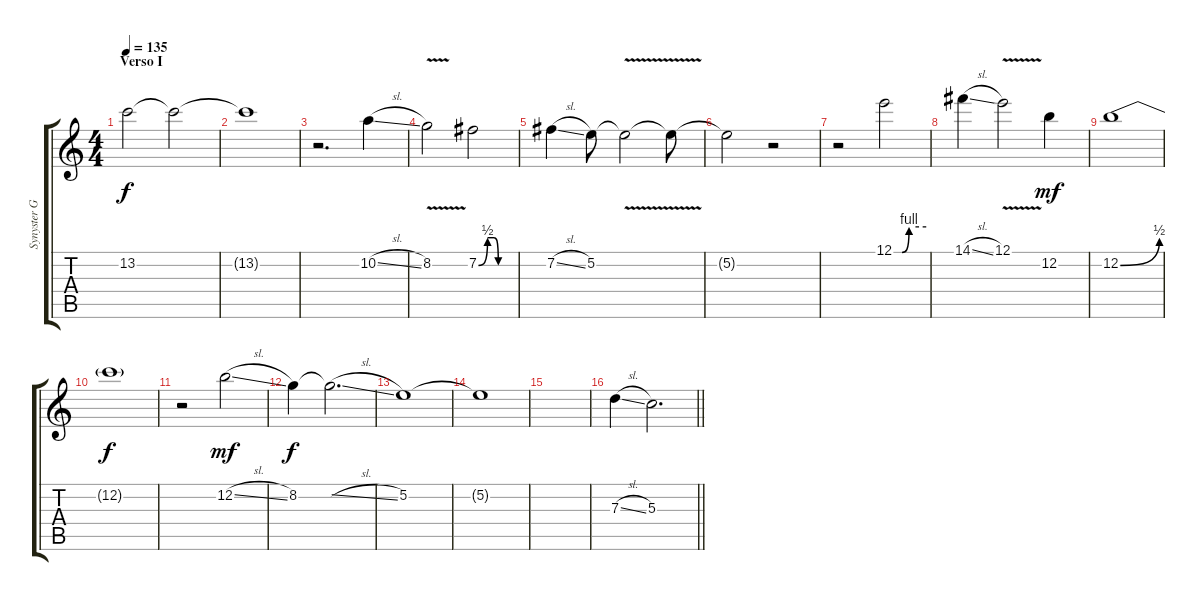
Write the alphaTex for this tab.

\track ("Synyster Gates" "Synyster G") {instrument overdrivenguitar}
\staff {score tabs}
\tuning (E4 B3 G3 D3 A2 D2) {hide}
\ts (4 4)
\section ("" "Verso I")
\tempo 135
\clef g2
\ks c
13.2.2{dy f} 13.2{t}.2 |
13.2{t}.1{volume 4} |
r.2{d} 10.2{sl}.4{volume 14} |
8.2{v}.2 7.2{be (custom 0 0 15 2 26 2 33 0 60 0)}.2 |
7.2{sl}.4 5.2.8 5.2{v t}.2 5.2{t}.8 |
5.2{t}.2 r.2 |
r.2 12.1{be (custom 0 0 15 0 28 4 60 4)}.2 |
14.1{sl}.4 12.1{v}.2 12.2.4{dy mf} |
12.2{be (bend 0 0 60 2)}.1 |
12.2{t}.1{dy f volume 7} |
r.2 12.2{sl}.2{dy mf volume 14} |
8.2.4{dy f volume 0} 8.2{sl t}.2{d} |
5.2.1 |
5.2{t}.1 |
|
\barLineRight lightlight
7.3{sl}.4{volume 14} 5.3.2{d}
